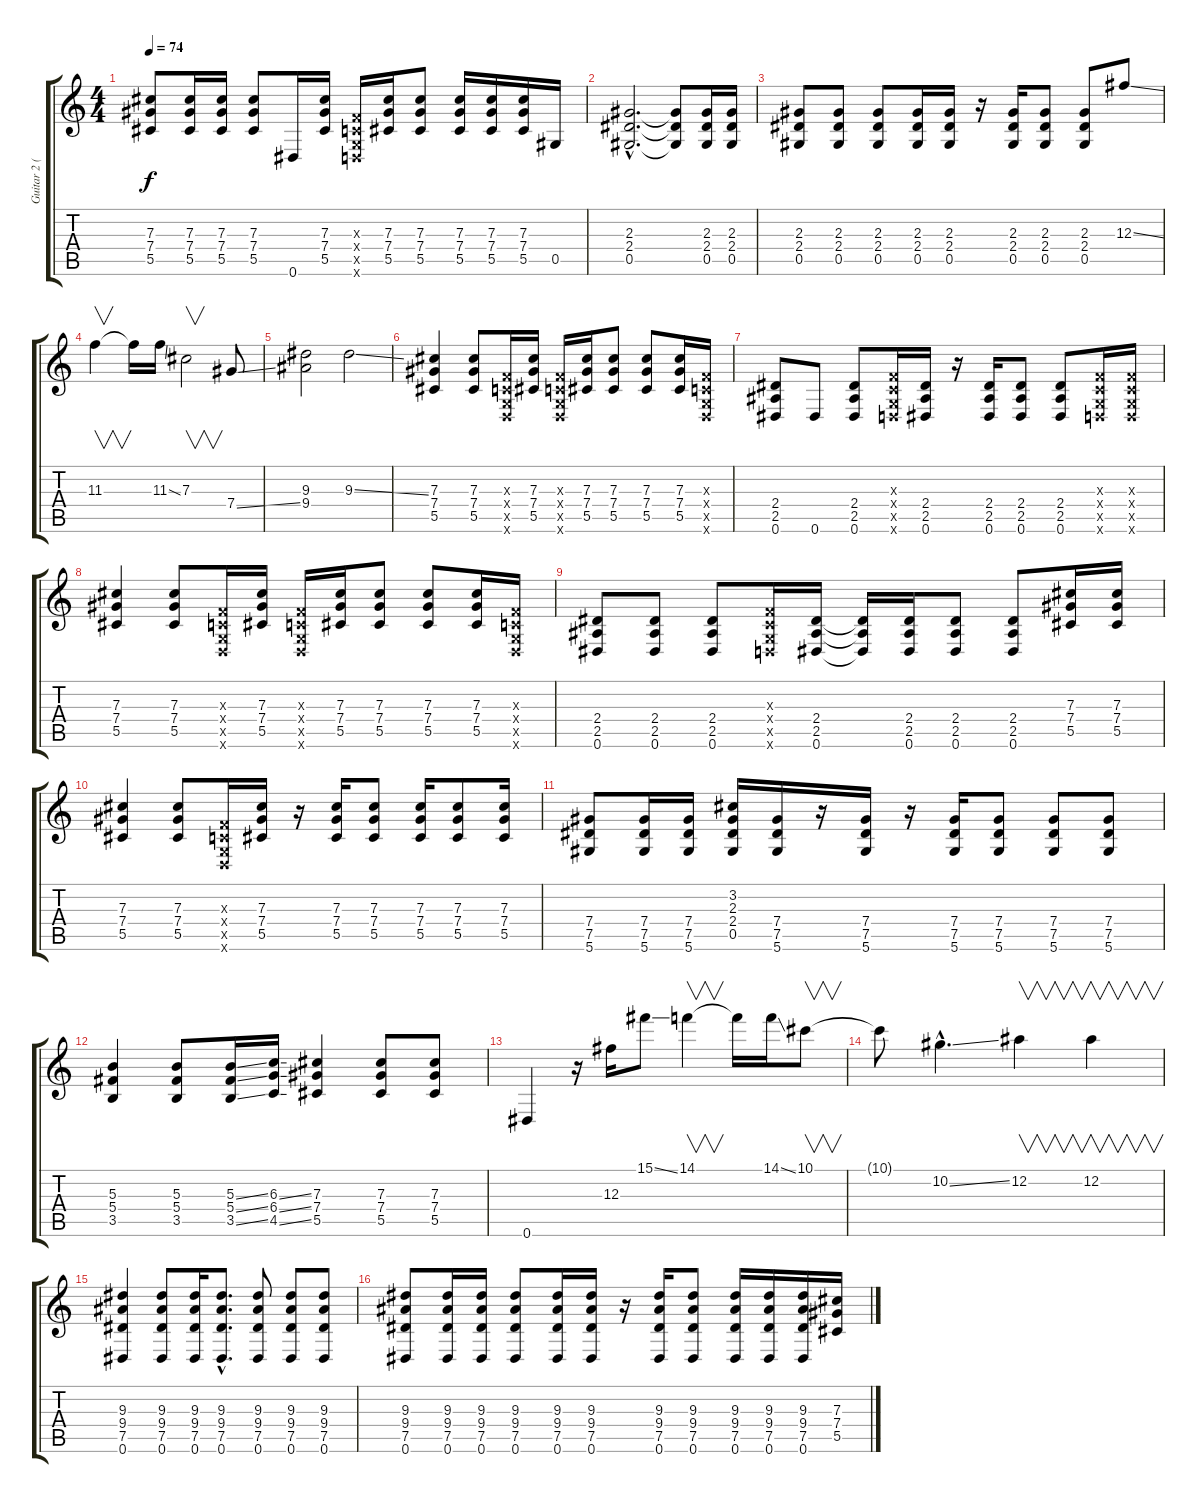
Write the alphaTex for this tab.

\track ("Guitar 2 (Slide Guitar)" "Guitar 2 (") {instrument overdrivenguitar}
\staff {score tabs}
\tuning (Eb4 Bb3 Gb3 Db3 Ab2 Eb2) {hide}
\ts (4 4)
\tempo 74
\clef g2
\ks c
(7.3 7.4 5.5).8{dy f} (7.3 7.4 5.5).16 (7.3 7.4 5.5).16 (7.3 7.4 5.5).8 0.6.16 (7.3 7.4 5.5).16 (-1.3{x} -1.4{x} -1.5{x} -1.6{x}).16 (7.3 7.4 5.5).16 (7.3 7.4 5.5).8 (7.3 7.4 5.5).16 (7.3 7.4 5.5).16 (7.3 7.4 5.5).16 0.5.16 |
(2.3{hac} 2.4{hac} 0.5{hac}).2{d} (2.3{t} 2.4{t} 0.5{t}).8 (2.3 2.4 0.5).16 (2.3 2.4 0.5).16 |
(2.3 2.4 0.5).8 (2.3 2.4 0.5).8 (2.3 2.4 0.5).8 (2.3 2.4 0.5).16 (2.3 2.4 0.5).16 r.16 (2.3 2.4 0.5).16 (2.3 2.4 0.5).8 (2.3 2.4 0.5).8 12.3{ss}.8 |
11.3.4{v} 11.3{t}.16 11.3{ss}.16 7.3.2{v} 7.4{ss}.8 |
(9.3 9.4).2 9.3{ss}.2 |
(7.3 7.4 5.5).4 (7.3 7.4 5.5).8 (-1.3{x} -1.4{x} -1.5{x} -1.6{x}).16 (7.3 7.4 5.5).16 (-1.3{x} -1.4{x} -1.5{x} -1.6{x}).16 (7.3 7.4 5.5).16 (7.3 7.4 5.5).8 (7.3 7.4 5.5).8 (7.3 7.4 5.5).16 (-1.3{x} -1.4{x} -1.5{x} -1.6{x}).16 |
(2.4 2.5 0.6).8 0.6.8 (2.4 2.5 0.6).8 (-1.3{x} -1.4{x} -1.5{x} -1.6{x}).16 (2.4 2.5 0.6).16 r.16 (2.4 2.5 0.6).16 (2.4 2.5 0.6).8 (2.4 2.5 0.6).8 (-1.3{x} -1.4{x} -1.5{x} -1.6{x}).16 (-1.3{x} -1.4{x} -1.5{x} -1.6{x}).16 |
(7.3 7.4 5.5).4 (7.3 7.4 5.5).8 (-1.3{x} -1.4{x} -1.5{x} -1.6{x}).16 (7.3 7.4 5.5).16 (-1.3{x} -1.4{x} -1.5{x} -1.6{x}).16 (7.3 7.4 5.5).16 (7.3 7.4 5.5).8 (7.3 7.4 5.5).8 (7.3 7.4 5.5).16 (-1.3{x} -1.4{x} -1.5{x} -1.6{x}).16 |
(2.4 2.5 0.6).8 (2.4 2.5 0.6).8 (2.4 2.5 0.6).8 (-1.3{x} -1.4{x} -1.5{x} -1.6{x}).16 (2.4 2.5 0.6).16 (2.4{t} 2.5{t} 0.6{t}).16 (2.4 2.5 0.6).16 (2.4 2.5 0.6).8 (2.4 2.5 0.6).8 (7.3 7.4 5.5).16 (7.3 7.4 5.5).16 |
(7.3 7.4 5.5).4 (7.3 7.4 5.5).8 (-1.3{x} -1.4{x} -1.5{x} -1.6{x}).16 (7.3 7.4 5.5).16 r.16 (7.3 7.4 5.5).16 (7.3 7.4 5.5).8 (7.3 7.4 5.5).16 (7.3 7.4 5.5).8 (7.3 7.4 5.5).16 |
(7.4 7.5 5.6).8 (7.4 7.5 5.6).16 (7.4 7.5 5.6).16 (3.2 2.3 2.4 0.5).16 (7.4 7.5 5.6).16 r.16 (7.4 7.5 5.6).16 r.16 (7.4 7.5 5.6).16 (7.4 7.5 5.6).8 (7.4 7.5 5.6).8 (7.4 7.5 5.6).8 |
(5.3 5.4 3.5).4 (5.3 5.4 3.5).8 (5.3{ss} 5.4{ss} 3.5{ss}).16 (6.3{ss} 6.4{ss} 4.5{ss}).16 (7.3 7.4 5.5).4 (7.3 7.4 5.5).8 (7.3 7.4 5.5).8 |
0.6.4 r.16 12.3.16 15.1{ss}.8 14.1.4{v} 14.1{t}.16 14.1{ss}.16 10.1.8{v} |
10.1{t}.8 10.2{ss hac}.4{d} 12.2.4{v} 12.2.4{v} |
(9.3 9.4 7.5 0.6).4 (9.3 9.4 7.5 0.6).8 (9.3 9.4 7.5 0.6).16 (9.3{hac} 9.4{hac} 7.5{hac} 0.6{hac}).8{d} (9.3 9.4 7.5 0.6).8 (9.3 9.4 7.5 0.6).8 (9.3 9.4 7.5 0.6).8 |
(9.3 9.4 7.5 0.6).8 (9.3 9.4 7.5 0.6).16 (9.3 9.4 7.5 0.6).16 (9.3 9.4 7.5 0.6).8 (9.3 9.4 7.5 0.6).16 (9.3 9.4 7.5 0.6).16 r.16 (9.3 9.4 7.5 0.6).16 (9.3 9.4 7.5 0.6).8 (9.3 9.4 7.5 0.6).16 (9.3 9.4 7.5 0.6).16 (9.3 9.4 7.5 0.6).16 (7.3 7.4 5.5).16
